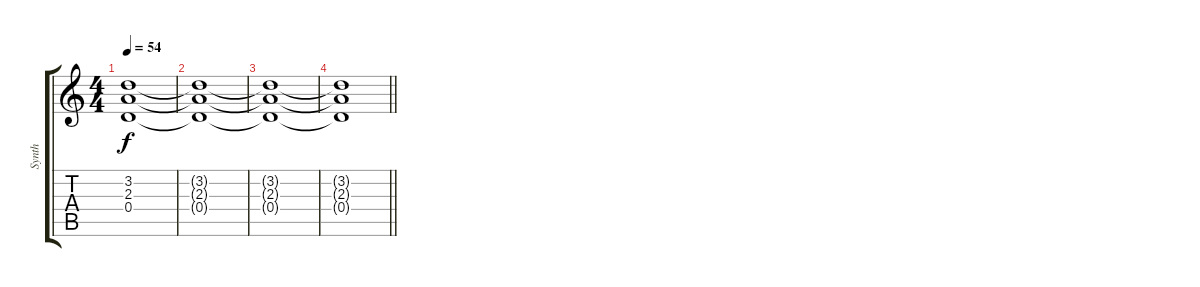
\track ("Synth" "Synth") {instrument pad2warm}
\staff {score tabs}
\tuning (E5 B4 G4 D4 A3 E3) {hide}
\ts (4 4)
\tempo 54
\clef g2
\ks c
(3.2{t} 2.3{t} 0.4{t}).1{dy f} |
(3.2{t} 2.3{t} 0.4{t}).1 |
(3.2{t} 2.3{t} 0.4{t}).1 |
\barLineRight lightlight
(3.2{t} 2.3{t} 0.4{t}).1
